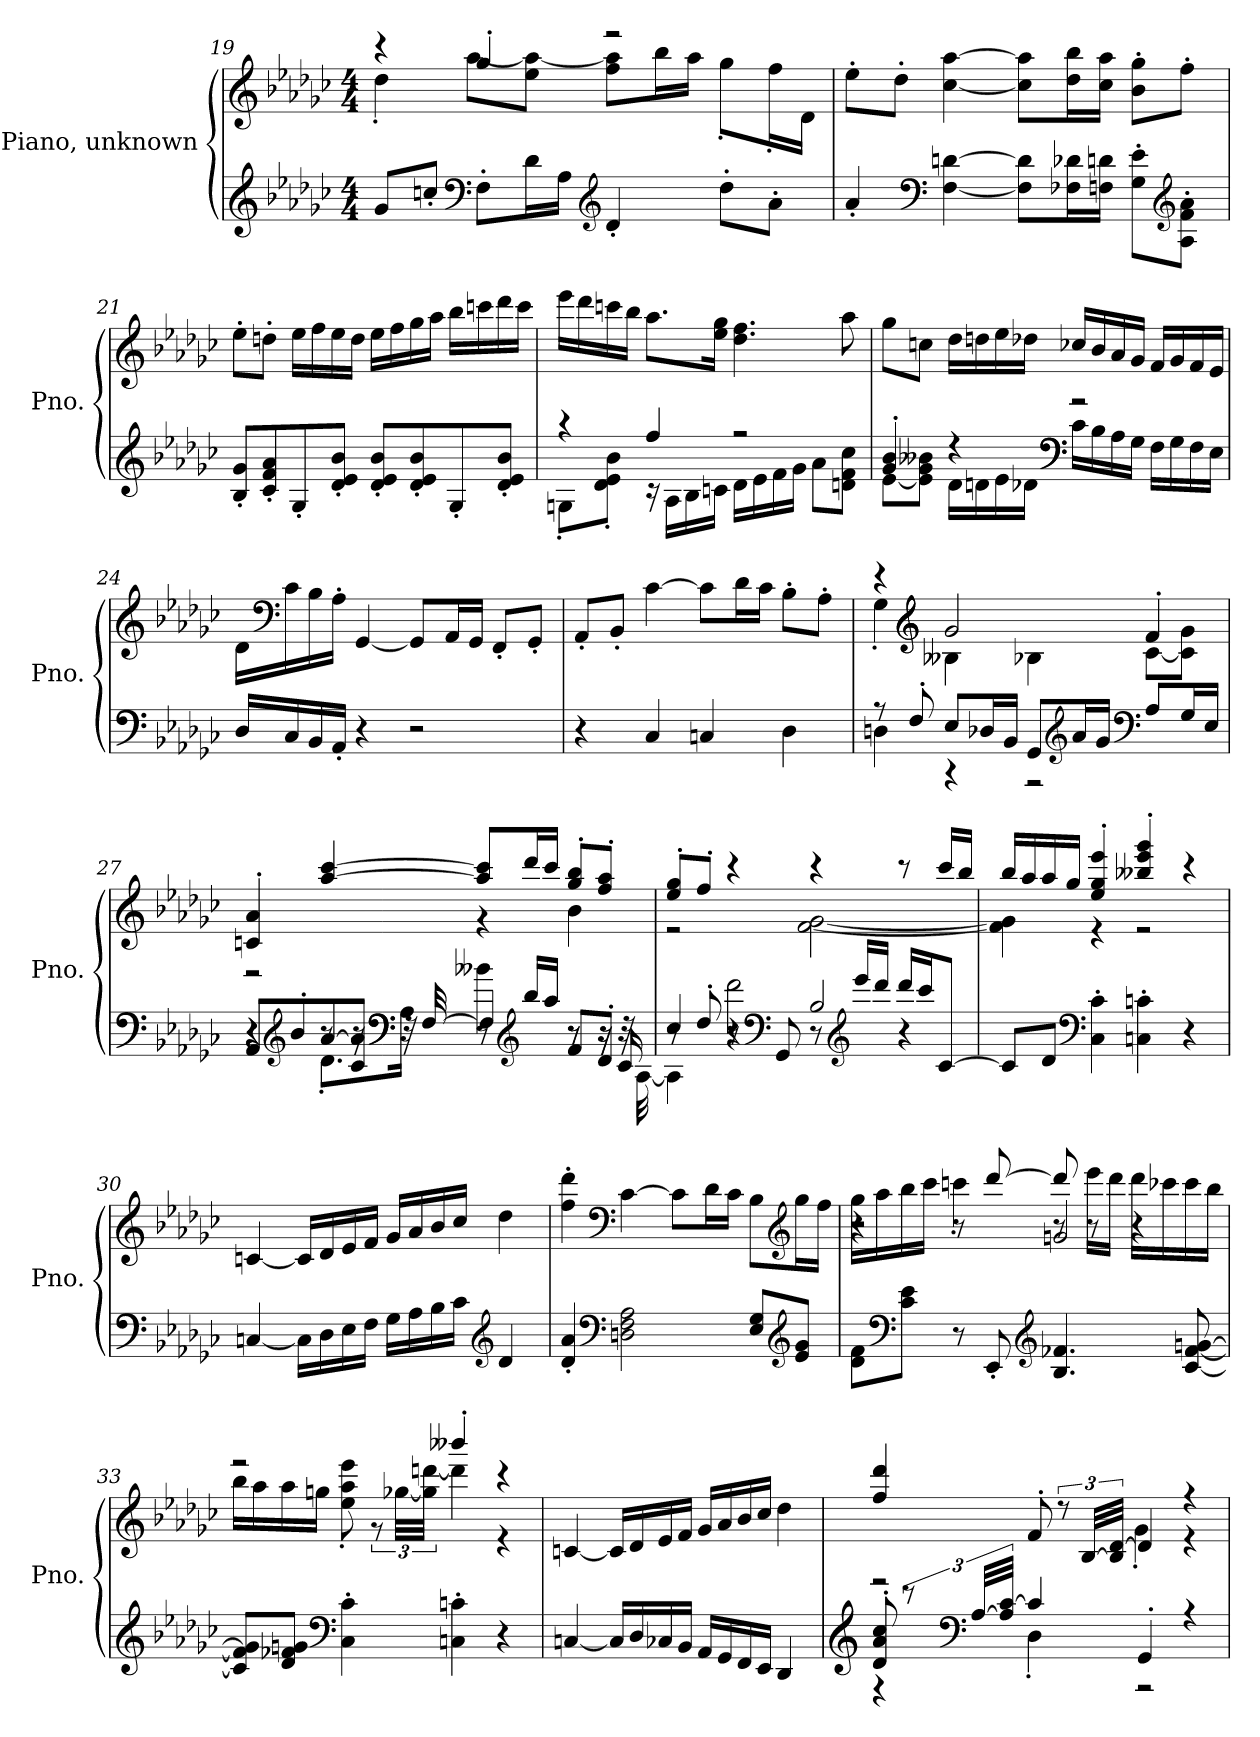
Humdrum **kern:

**kern	**kern
*part1	*part1
*staff2	*staff1
*I"Piano, unknown	*
*I'Pno.	*
!!LO:PB:g=z
*clefG2	*clefG2
*k[b-e-a-d-g-c-]	*k[b-e-a-d-g-c-]
*M4/4	*M4/4
=19	=19
*	*^
8g-/L	4r	4dd-'\
8ccn'/J	.	.
*clefF4	*	*
8F'\L	4gg-'/	[8aa-\L
16d-\L	.	8ee-\ 8aa-\_J
16A-\JJ	.	.
*clefG2	*	*
4d-'/	2r	8ff\ 8aa-\]L
.	.	16bb-\L
.	.	16aa-\JJ
8dd-'\L	.	8gg-'\L
8a-'\J	.	16ff'\L
.	.	16d-\JJ
*	*v	*v
=20	=20
4a-'/	8ee-'\L
.	8dd-'\J
*clefF4	*
[4F\ [4dn\	[4cc-\ [4aa-\
8F\] 8d\]L	8cc-\] 8aa-\]L
16F-X\ 16d-X\L	16dd-\ 16bb-\L
16Fn\ 16dn\JJ	16cc-\ 16aa-\JJ
8G-\' 8e-\'L	8b-\' 8gg-\'L
*clefG2	*
8A-\' 8f\' 8a-\'J	8ff'\J
!!LO:LB:g=z
=21	=21
8B-/' 8g-/'L	8ee-'\L
8c-/' 8f/' 8a-/'	8ddn'\J
8G-'/	16ee-\LL
.	16ff\
8d-/' 8e-/' 8b-/'J	16ee-\
.	16dd\JJ
8d-/' 8e-/' 8b-/'L	16ee-\LL
.	16ff\
8d-/' 8e-/' 8b-/'	16gg-\
.	16aa-\JJ
8G-'/	16bb-\LL
.	16cccn\
8d-/' 8e-/' 8b-/'J	16ddd-\
.	16ccc\JJ
=22	=22
*^	*
4r	8Gn'\L	16eee-\LL
.	.	16ddd-\
.	8d-\' 8e-\' 8b-\'J	16cccn\
.	.	16bb-\JJ
4ff/	16r	8.aa-\L
.	16A-\LL	.
.	16B-\	.
.	16cn\JJ	16ee-\ 16gg-\Jk
2r	16d-\LL	4.dd-\ 4.ff\
.	16e-\	.
.	16f\	.
.	16g-\JJ	.
.	8a-\L	.
.	8dn\ 8f\ 8cc-\J	8aa-\
!!LO:LB:g=z
=23	=23	=23
4g-/' 4b-/'	[8e-\L	8gg-\L
.	8e-\] 8g-\ 8b--X\J	8ccn\J
4r	16d-\LL	16dd-\LL
.	16dn\	16ddn\
.	16e-\	16ee-\
.	16d-X\JJ	16dd-X\JJ
*clefF4	*	*
2r	16c-\LL	16cc-X/LL
.	16B-\	16b-/
.	16A-\	16a-/
.	16G-\JJ	16g-/JJ
.	16F\LL	16f/LL
.	16G-\	16g-/
.	16F\	16f/
.	16E-\JJ	16e-/JJ
*v	*v	*
=24	=24
16D-/LL	16d-\LL
*	*clefF4
16C-/	16c-\
16BB-/	16B-\
16AA-'/JJ	16A-'\JJ
4r	[4GG-/
2r	8GG-/L]
.	16AA-/L
.	16GG-/JJ
.	8FF'/L
.	8GG-'/J
=25	=25
4r	8AA-'/L
.	8BB-'/J
4C-/	[4c-\
4Cn/	8c-\L]
.	16d-\L
.	16c-\JJ
4D-\	8B-'\L
.	8A-'\J
!!LO:LB:g=z
=26	=26
*^	*^
8r	4Dn\	4r	4G-'\
8F'/	.	.	.
*	*	*clefG2	*
8E-/L	4r	2g-/	4B--X\
16D-X/L	.	.	.
16BB-/JJ	.	.	.
8GG-/L	2r	.	4B-X\
*clefG2	*	*	*
16a-/L	.	.	.
16g-/JJ	.	.	.
*clefF4	*	*	*
8A-/L	.	4f'/	[8c-\L
16G-/L	.	.	8c-\] 8g-\J
16E-/JJ	.	.	.
=27	=27	=27	=27
*	*^	*	*
8AA-/L	4r	4r	4cn/' 4a-/'	2r
*clefG2	*	*	*	*
8b-'/	.	.	.	.
[8a-/	8.d-'\L	8r	[4aa-/ [4ccc-/	.
8c-/ 8a-/]J	.	16r	.	.
*clefF4	*	*	*	*
.	16A-\Jk	32r	.	.
.	.	[32F/	.	.
8r	4b--X\	4F/]	8aa-/] 8ccc-/]L	4r
*clefG2	*	*	*	*
16bb-/LL	.	.	16ddd-/L	.
16aa-/JJ	.	.	16ccc-/JJ	.
8f/L	8r	8r	8gg-/' 8bb-/'L	4b-\
8d-'/J	16r	16r	8ff/' 8aa-/'J	.
.	32r	16c-/	.	.
.	[32A-\	.	.	.
!!LO:LB:g=z	!!
=28	=28	=28	=28	=28
8r	4A-\]	4cc-/	8ee-/' 8gg-/'L	2r
8dd-'/	.	.	8ff'/J	.
8r	2ddd-\	4r	4r	.
*clefF4	*	*	*	*
8GG-/	.	.	.	.
8r	.	2B-/	4r	[2f\ [2g-\
*clefG2	*	*	*	*
16eee-/LL	.	.	.	.
16ddd-/JJ	.	.	.	.
16ddd-/LL	4r	.	8r	.
16ccc-/J	.	.	.	.
[8c-/J	.	.	16ccc-/LL	.
.	.	.	16bb-/JJ	.
*v	*v	*v	*	*
=29	=29	=29
8c-/L]	16bb-/LL	4f\] 4g-\]
.	16aa-/	.
8d-/J	16aa-/	.
.	16gg-/JJ	.
*clefF4	*	*
4C-\' 4c-\'	4ee-/' 4gg-/' 4eee-/'	4r
4Cn\' 4cn\'	4bb--X/' 4eee-/' 4ggg-/'	2r
4r	4r	.
*	*v	*v
=30	=30
[4Cn/	[4cn/
16C\LL]	16c/LL]
16D-\	16d-/
16E-\	16e-/
16F\JJ	16f/JJ
16G-\LL	16g-/LL
16A-\	16a-/
16B-\	16b-/
16c-\JJ	16cc-/JJ
*clefG2	*
4d-/	4dd-\
!!LO:LB:g=z
=31	=31
4d-/' 4a-/'	4ff\' 4ddd-\'
*clefF4	*clefF4
2Dn\ 2F\ 2A-\	[4c-\
.	8c-\L]
.	16d-\L
.	16c-\JJ
8E-/ 8G-/L	8B-\L
*clefG2	*clefG2
8e-/ 8g-/J	16gg-\L
.	16ff\JJ
=32	=32
*	*^
*	*	*^
8d-\ 8f\L	4r	16gg-\LL	2r
.	.	16aa-\	.
*clefF4	*	*	*
8c-\ 8e-\J	.	16bb-\	.
.	.	16ccc-\JJ	.
8r	8r	4cccn'\	.
8EE-'/	[8ddd-/	.	.
*clefG2	*	*	*
4.B-/ 4.f-X/	8ddd-/]	8r	2gn/
.	8r	16eee-\LL	.
.	.	16ddd-\JJ	.
.	4r	16ddd-\LL	.
.	.	16ccc-X\	.
[8c-/ [8f-/ [8gn/	.	16ccc-\	.
.	.	16bb-\JJ	.
*	*	*v	*v
!!LO:PB:g=z
=33	=33	=33
8c-/] 8f-/] 8g/]L	2r	16bb-\LL
.	.	16aa-\
8d-/ 8f-X/ 8gn/J	.	16aa-\
.	.	16ggn\JJ
*clefF4	*	*
4C-\' 4c-\'	.	8ee-\' 8aa-\' 8eee-\'
.	.	12r
.	.	[48gg-X\LLL
.	.	48gg-\] [48dddn\JJJ
4Cn\' 4cn\'	4bbb--X'/	4ddd\]
4r	4r	4r
*	*v	*v
=34	=34
[4Cn/	[4cn/
16C/LL]	16c/LL]
16D-/	16d-/
16C-X/	16e-/
16BB-/JJ	16f/JJ
16AA-/LL	16g-/LL
16GG-/	16a-/
16FF/	16b-/
16EE-/JJ	16cc-/JJ
4DD-/	4dd-\
!!LO:LB:g=z
=35	=35
*clefG2	*
*^	*^
8d-/' 8a-/' 8cc-/'	4r	4ff/ 4ddd-/	2r
12r	.	.	.
*clefF4	*	*	*
[48A-/LLL	.	.	.
48A-/] [48c-/JJJ	.	.	.
4c-/]	4D-'\	8f'/	.
.	.	12r	.
.	.	[48B-/LLL	.
.	.	48B-/] [48d-/JJJ	.
4GG-'/	2r	4d-/]	4g-'\
4r	.	4r	4r
*v	*v	*	*
*	*v	*v
=	=
*-	*-
